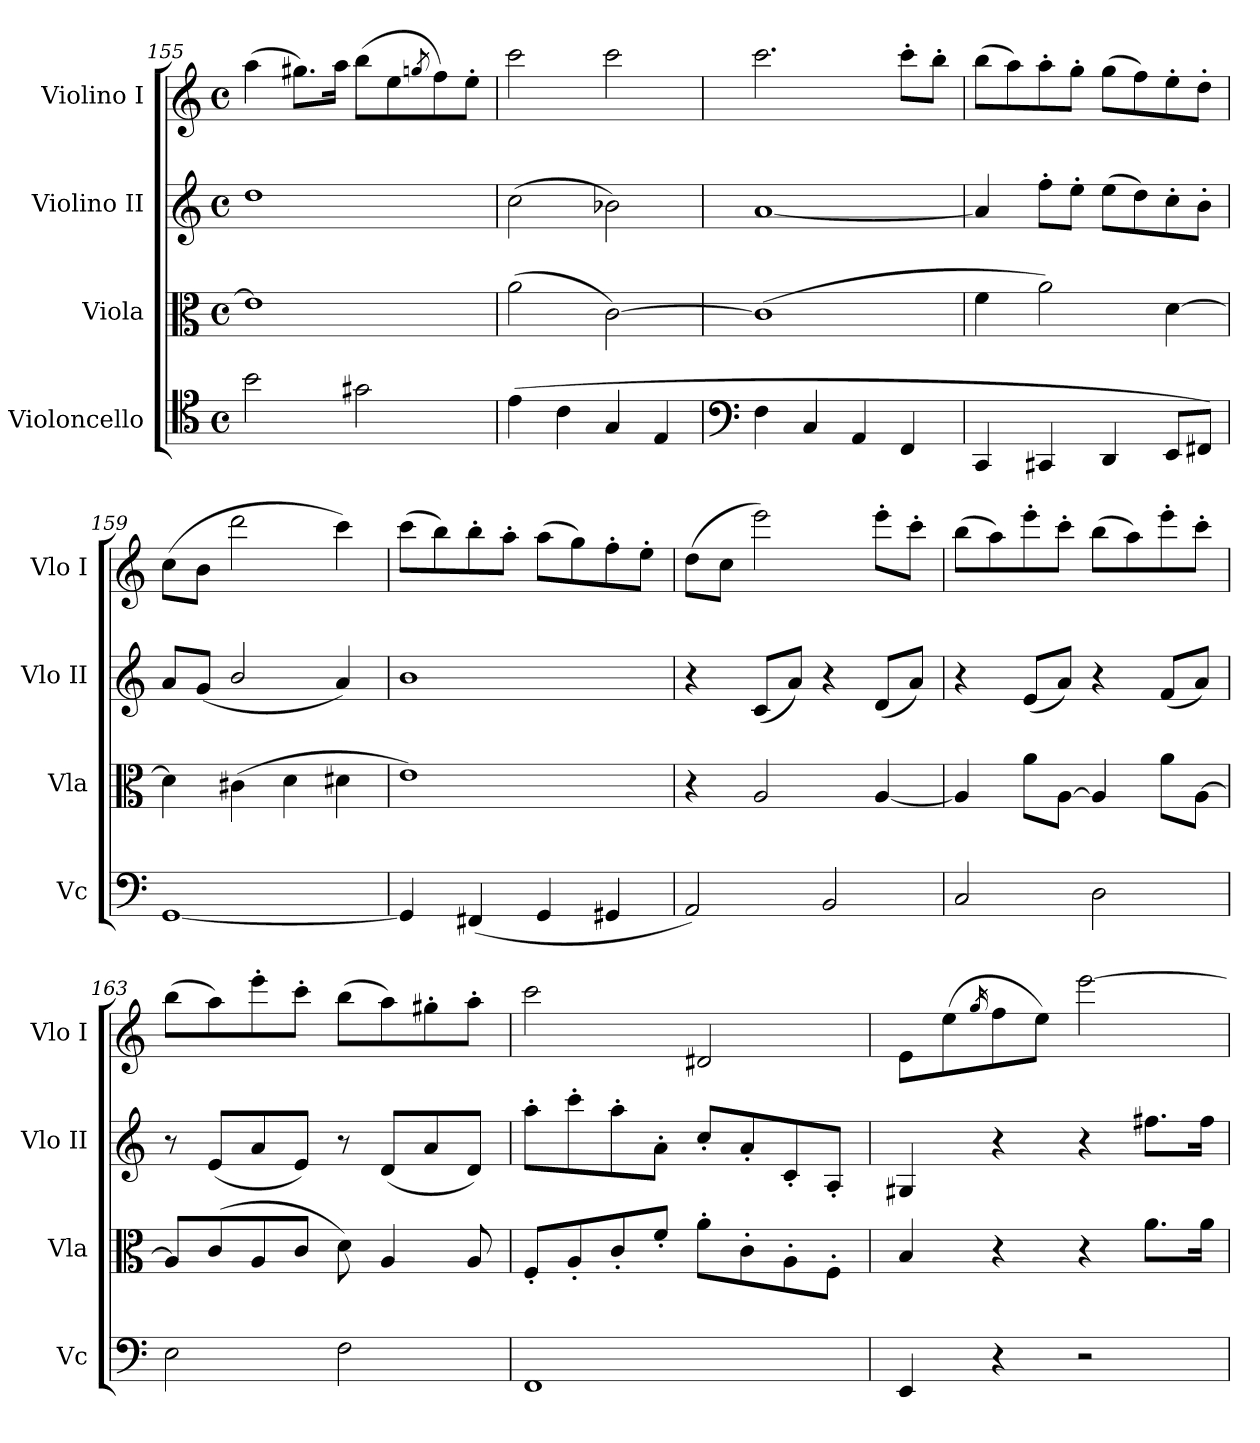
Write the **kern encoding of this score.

**kern	**kern	**kern	**kern
*part4	*part3	*part2	*part1
*staff4	*staff3	*staff2	*staff1
*I"Violoncello	*I"Viola	*I"Violino II	*I"Violino I
*I'Vc	*I'Vla	*I'Vlo II	*I'Vlo I
*clefC4	*clefC3	*clefG2	*clefG2
*k[]	*k[]	*k[]	*k[]
*M4/4	*M4/4	*M4/4	*M4/4
*met(c)	*met(c)	*met(c)	*met(c)
=155	=155	=155	=155
2b\	1e]	1dd	(4aa\
.	.	.	8.gg#X\L)
.	.	.	16aa\Jk
2g#X\	.	.	(8bb\L
.	.	.	8ee\
.	.	.	8qggn/
.	.	.	8ff\)
.	.	.	8ee'\J
=156	=156	=156	=156
(4e\	(2a\	(2cc\	2ccc\
4c\	.	.	.
4G/	[2c\)	2b-X\)	2ccc\
4E/	.	.	.
=157	=157	=157	=157
*clefF4	*	*	*
4F\	(1c]	[1a	2.ccc\
4C/	.	.	.
4AA/	.	.	.
4FF/	.	.	8ccc'\L
.	.	.	8bb'\J
=158	=158	=158	=158
4CC/	4f\	4a/]	(8bb\L
.	.	.	8aa\)
4CC#X/	2a\)	8ff'\L	8aa'\
.	.	8ee'\J	8gg'\J
4DD/	.	(8ee\L	(8gg\L
.	.	8dd\)	8ff\)
8EE/L	[4d\	8cc'\	8ee'\
8FF#X/J)	.	8b'\J	8dd'\J
=159	=159	=159	=159
[1GG	4d\]	8a/L	(>8cc\L
.	.	(8g/J	8b\J
.	(4c#X\	2b/	2ddd\
.	4d\	.	.
.	4d#X\	4a/)	4ccc\)
!!LO:LB:g=z
=160	=160	=160	=160
4GG/]	1e)	1b	(8ccc\L
.	.	.	8bb\)
(4FF#X/	.	.	8bb'\
.	.	.	8aa'\J
4GG/	.	.	(8aa\L
.	.	.	8gg\)
4GG#X/	.	.	8ff'\
.	.	.	8ee'\J
=161	=161	=161	=161
2AA/)	4r	4r	(8dd\L
.	.	.	8cc\J
.	2A/	(8c/L	2eee\)
.	.	8a/J)	.
2BB/	.	4r	.
.	[4A/	(8d/L	8eee'\L
.	.	8a/J)	8ccc'\J
=162	=162	=162	=162
2C/	4A/]	4r	(8bb\L
.	.	.	8aa\)
.	8a\L	(8e/L	8eee'\
.	[8A\J	8a/J)	8ccc'\J
2D\	4A/]	4r	(8bb\L
.	.	.	8aa\)
.	8a\L	(8f/L	8eee'\
.	[8A\J	8a/J)	8ccc'\J
=163	=163	=163	=163
2E\	8A/L]	8r	(8bb\L
.	(8c/	(8e/L	8aa\)
.	8A/	8a/	8eee'\
.	8c/J	8e/J)	8ccc'\J
2F\	8d\)	8r	(8bb\L
.	4A/	(8d/L	8aa\)
.	.	8a/	8gg#X'\
.	8A/	8d/J)	8aa'\J
=164	=164	=164	=164
1FF	8F'/L	8aa'\L	2ccc\
.	8A'/	8ccc'\	.
.	8c'/	8aa'\	.
.	8f'/J	8a'\J	.
.	8a'\L	8cc'/L	2d#X/
.	8c'\	8a'/	.
.	8A'\	8c'/	.
.	8F'\J	8A'/J	.
=165	=165	=165	=165
4EE/	4B/	4G#X/	8e\L
.	.	.	(8ee\
.	.	.	16qgg/
4r	4r	4r	8ff\
.	.	.	8ee\J)
2r	4r	4r	[2eee\
.	8.a\L	8.ff#X\L	.
.	16a\Jk	16ff#\Jk	.
=	=	=	=
*-	*-	*-	*-
